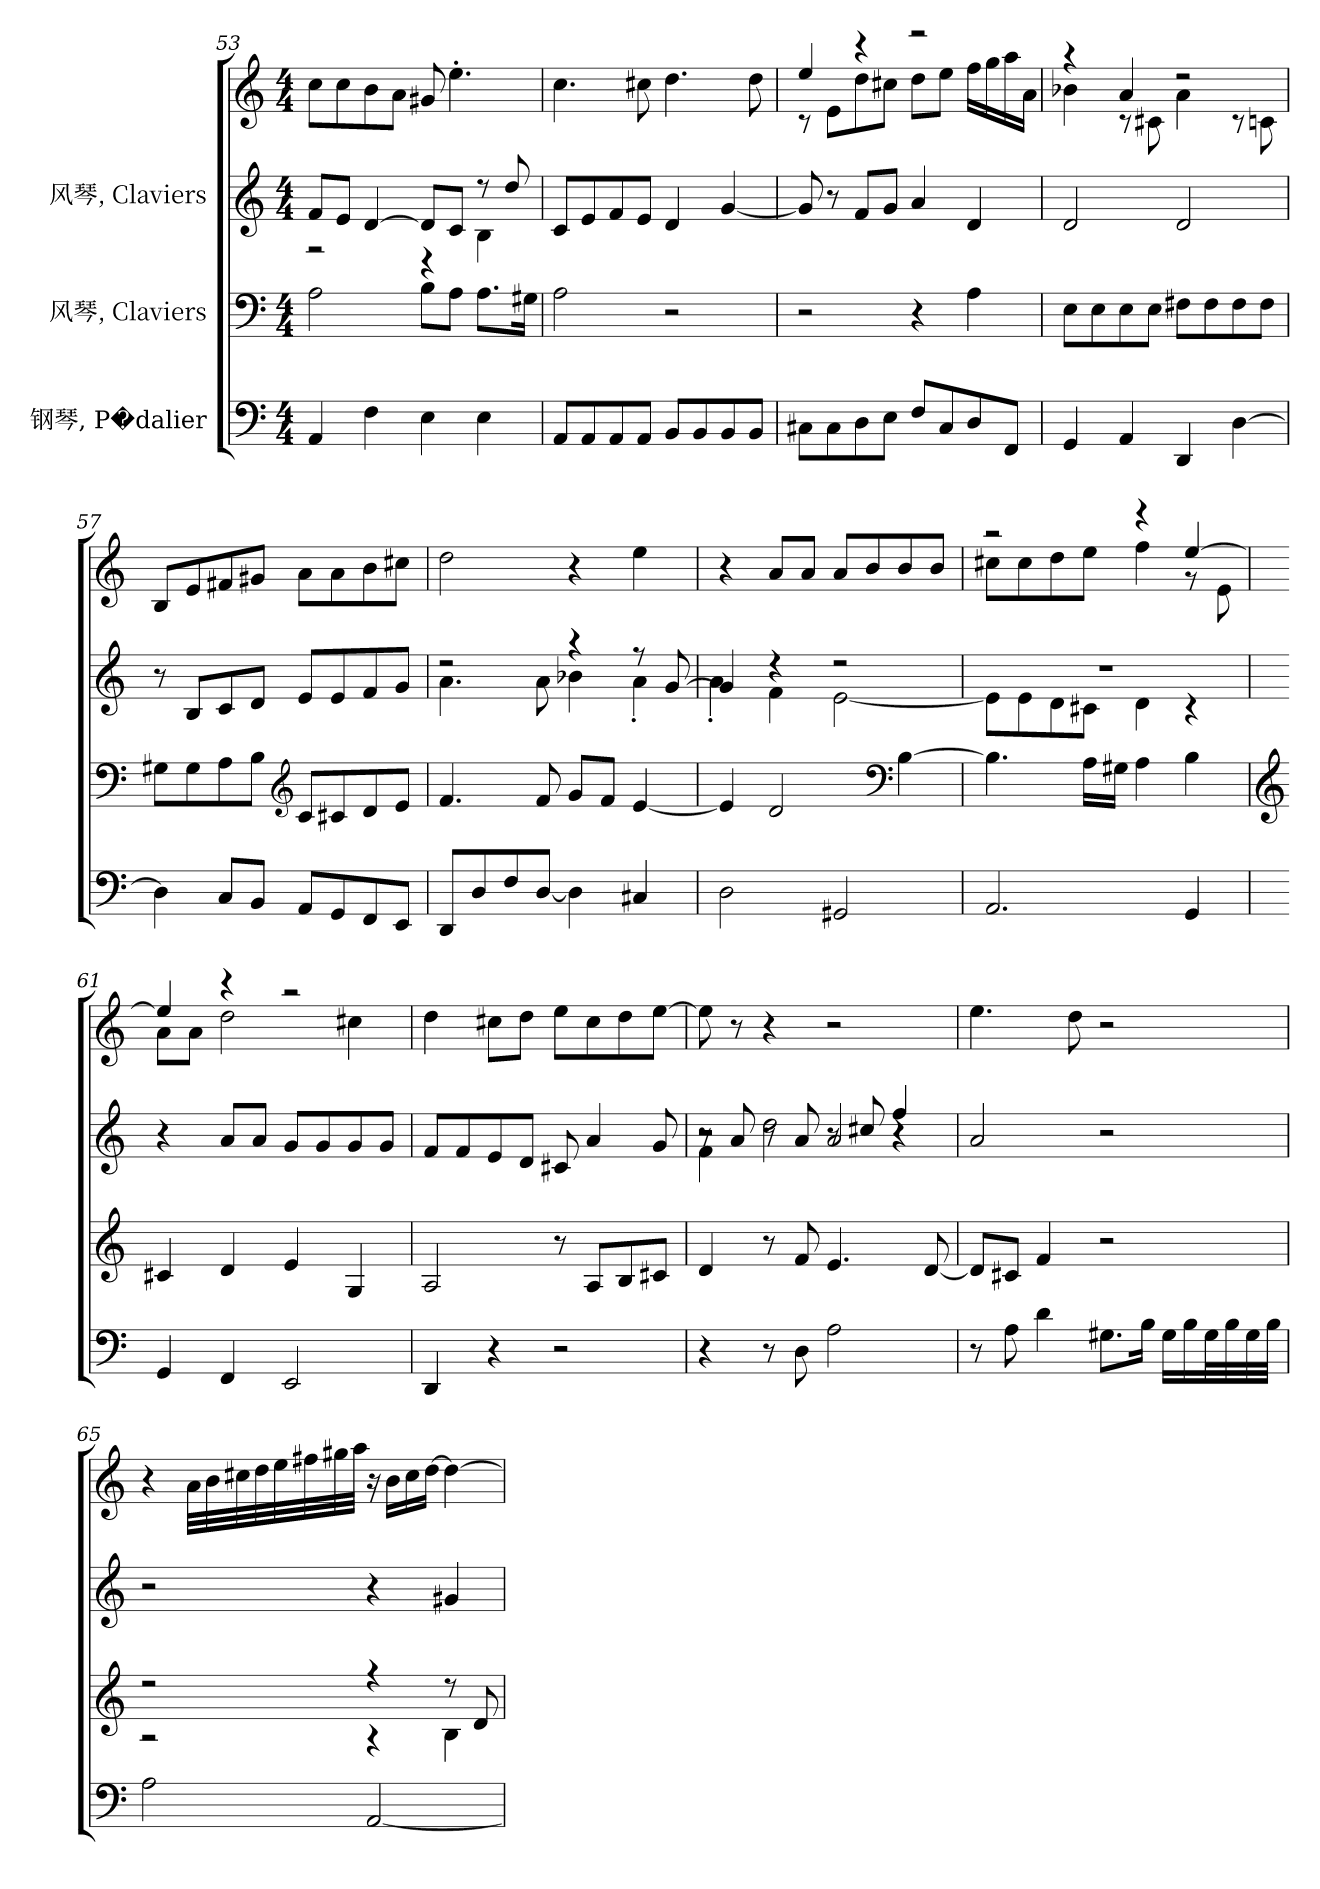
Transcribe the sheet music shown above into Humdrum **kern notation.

**kern	**kern	**kern	**kern
*part3	*part2	*part1	*part1
*staff4	*staff3	*staff2	*staff1
*I"钢琴, P�dalier	*I"风琴, Claviers	*I"风琴, Claviers	*
*clefF4	*clefF4	*clefG2	*clefG2
*k[]	*k[]	*k[]	*k[]
*M4/4	*M4/4	*M4/4	*M4/4
=53	=53	=53	=53
*	*	*^	*
4AA/	2A\	8f/L	2r	8cc\L
.	.	8e/J	.	8cc\
4F\	.	[4d/	.	8b\
.	.	.	.	8a\J
4E\	8B\L	8d/L]	4r	8g#X/
.	8A\J	8c/J	.	4.ee'\
4E\	8.A\L	8r	4B\	.
.	.	8dd/	.	.
.	16G#X\Jk	.	.	.
*	*	*v	*v	*
=54	=54	=54	=54
8AA/L	2A\	8c/L	4.cc\
8AA/	.	8e/	.
8AA/	.	8f/	.
8AA/J	.	8e/J	8cc#X\
8BB/L	2r	4d/	4.dd\
8BB/	.	.	.
8BB/	.	[4g/	.
8BB/J	.	.	8dd\
!!LO:LB:g=z
=55	=55	=55	=55
*	*	*	*^
8C#X\L	2r	8g/]	4ee/	8r
8C#\	.	8r	.	8e\L
8D\	.	8f/L	4r	8dd\
8E\J	.	8g/J	.	8cc#X\J
8F/L	4r	4a/	2r	8dd\L
8C#/	.	.	.	8ee\J
8D/	4A\	4d/	.	16ff\LL
.	.	.	.	16gg\
8FF/J	.	.	.	16aa\
.	.	.	.	16a\JJ
=56	=56	=56	=56	=56
4GG/	8E\L	2d/	4r	4b-X\
.	8E\	.	.	.
4AA/	8E\	.	4a/	8r
.	8E\J	.	.	8c#X\
4DD/	8F#X\L	2d/	2r	4a\
.	8F#\	.	.	.
[4D\	8F#\	.	.	8r
.	8F#\J	.	.	8cn\
*	*	*	*v	*v
=57	=57	=57	=57
4D\]	8G#X\L	8r	8B/L
.	8G#\	8B/L	8e/
8C/L	8A\	8c/	8f#X/
8BB/J	8B\J	8d/J	8g#X/J
*	*clefG2	*	*
8AA/L	8c/L	8e/L	8a\L
8GG/	8c#X/	8e/	8a\
8FF/	8d/	8f/	8b\
8EE/J	8e/J	8g/J	8cc#X\J
!!LO:PB:g=z
=58	=58	=58	=58
*	*	*^	*
8DD/L	4.f/	2r	4.a\	2dd\
8D/	.	.	.	.
8F/	.	.	.	.
[8D/J	8f/	.	8a\	.
4D\]	8g/L	4r	4b-X\	4r
.	8f/J	.	.	.
4C#X/	[4e/	8r	4a'\	4ee\
.	.	[8g/	.	.
=59	=59	=59	=59	=59
2D\	4e/]	4g/]	4a'\	4r
.	2d/	4r	4f\	8a/L
.	.	.	.	8a/J
2GG#X/	.	2r	[2e\	8a/L
.	.	.	.	8b/
*	*clefF4	*	*	*
.	[4B\	.	.	8b/
.	.	.	.	8b/J
=60	=60	=60	=60	=60
*	*	*	*	*^
2.AA/	4.B\]	1r	8e\L]	2r	8cc#X\L
.	.	.	8e\	.	8cc#\
.	.	.	8d\	.	8dd\
.	16A\LL	.	8c#X\J	.	8ee\J
.	16G#X\JJ	.	.	.	.
.	4A\	.	4d\	4r	4ff\
4GG/	4B\	.	4r	[4ee/	8r
.	.	.	.	.	8e\
*	*	*v	*v	*	*
=61	=61	=61	=61	=61
*	*clefG2	*	*	*
4GG/	4c#X/	4r	4ee/]	8a\L
.	.	.	.	8a\J
4FF/	4d/	8a/L	4r	2dd\
.	.	8a/J	.	.
2EE/	4e/	8g/L	2r	.
.	.	8g/	.	.
.	4G/	8g/	.	4cc#X\
.	.	8g/J	.	.
*	*	*	*v	*v
!!LO:LB:g=z
=62	=62	=62	=62
4DD/	2A/	8f/L	4dd\
.	.	8f/	.
4r	.	8e/	8cc#X\L
.	.	8d/J	8dd\J
2r	8r	8c#X/	8ee\L
.	8A/L	4a/	8cc#\
.	8B/	.	8dd\
.	8c#X/J	8g/	[8ee\J
=63	=63	=63	=63
*	*	*^	*
*	*	*	*^	*
4r	4d/	8r	4f\	2r	8ee\]
.	.	8a/	.	.	8r
8r	8r	8r	2dd\	.	4r
8D\	8f/	8a/	.	.	.
2A\	4.e/	8r	.	2a/	2r
.	.	8cc#X/	.	.	.
.	.	4ff/	4r	.	.
.	[8d/	.	.	.	.
*	*	*v	*v	*v	*
=64	=64	=64	=64
8r	8d/L]	2a/	4.ee\
8A\	8c#X/J	.	.
4d\	4f/	.	.
.	.	.	8dd\
*	*	*	*MM66
8.G#X\L	2r	2r	2r
16B\Jk	.	.	.
16G#\LL	.	.	.
16B\	.	.	.
32G#\L	.	.	.
32B\	.	.	.
32G#\	.	.	.
32B\JJJ	.	.	.
!!LO:LB:g=z
=65	=65	=65	=65
*	*	*	*MM58
*	*^	*	*
2A\	2r	2r	2r	4r
.	.	.	.	32a\LLL
.	.	.	.	32b\
.	.	.	.	32cc#X\
.	.	.	.	32dd\
.	.	.	.	32ee\
.	.	.	.	32ff#X\
.	.	.	.	32gg#X\
.	.	.	.	32aa\JJJ
[2AA/	4r	4r	4r	16r
.	.	.	.	16b\LL
.	.	.	.	16cc#\
.	.	.	.	[16dd\JJ
.	8r	4B\	4g#X/	4dd\_
.	8d/	.	.	.
*	*v	*v	*	*
=	=	=	=
*-	*-	*-	*-
